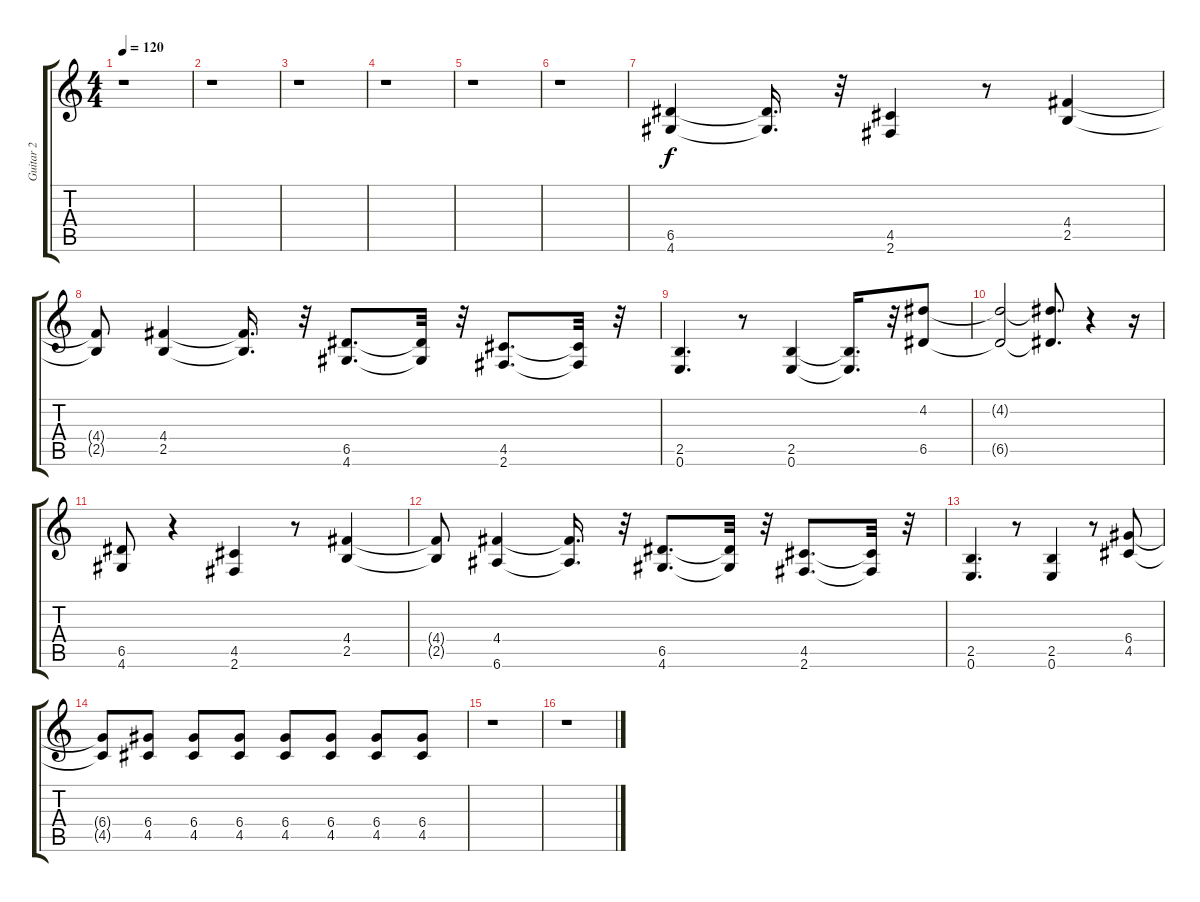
\track ("Guitar 2" "Guitar 2") {instrument distortionguitar}
\staff {score tabs}
\tuning (E4 B3 G3 D3 A2 E2) {hide}
\ts (4 4)
\tempo 120
\clef g2
\ks c
r.1{dy f} |
r.1 |
r.1 |
r.1 |
r.1 |
r.1 |
(6.5 4.6).4 (6.5{t} 4.6{t}).16{d} r.32 (4.5 2.6).4 r.8 (4.4 2.5).4 |
(4.4{t} 2.5{t}).8 (4.4 2.5).4 (4.4{t} 2.5{t}).16{d} r.32 (6.5 4.6).8{d} (6.5{t} 4.6{t}).32 r.32 (4.5 2.6).8{d} (4.5{t} 2.6{t}).32 r.32 |
(2.5 0.6).4{d} r.8 (2.5 0.6).4 (2.5{t} 0.6{t}).16{d} r.32 (4.2 6.5).8 |
(4.2{t} 6.5{t}).2 (4.2{t} 6.5{t}).8{d} r.4 r.16 |
(6.5 4.6).8 r.4 (4.5 2.6).4 r.8 (4.4 2.5).4 |
(4.4{t} 2.5{t}).8 (4.4 6.6).4 (4.4{t} 6.6{t}).16{d} r.32 (6.5 4.6).8{d} (6.5{t} 4.6{t}).32 r.32 (4.5 2.6).8{d} (4.5{t} 2.6{t}).32 r.32 |
(2.5 0.6).4{d} r.8 (2.5 0.6).4 r.8 (6.4 4.5).8 |
(6.4{t} 4.5{t}).8 (6.4 4.5).8 (6.4 4.5).8 (6.4 4.5).8 (6.4 4.5).8 (6.4 4.5).8 (6.4 4.5).8 (6.4 4.5).8 |
r.1 |
r.1
